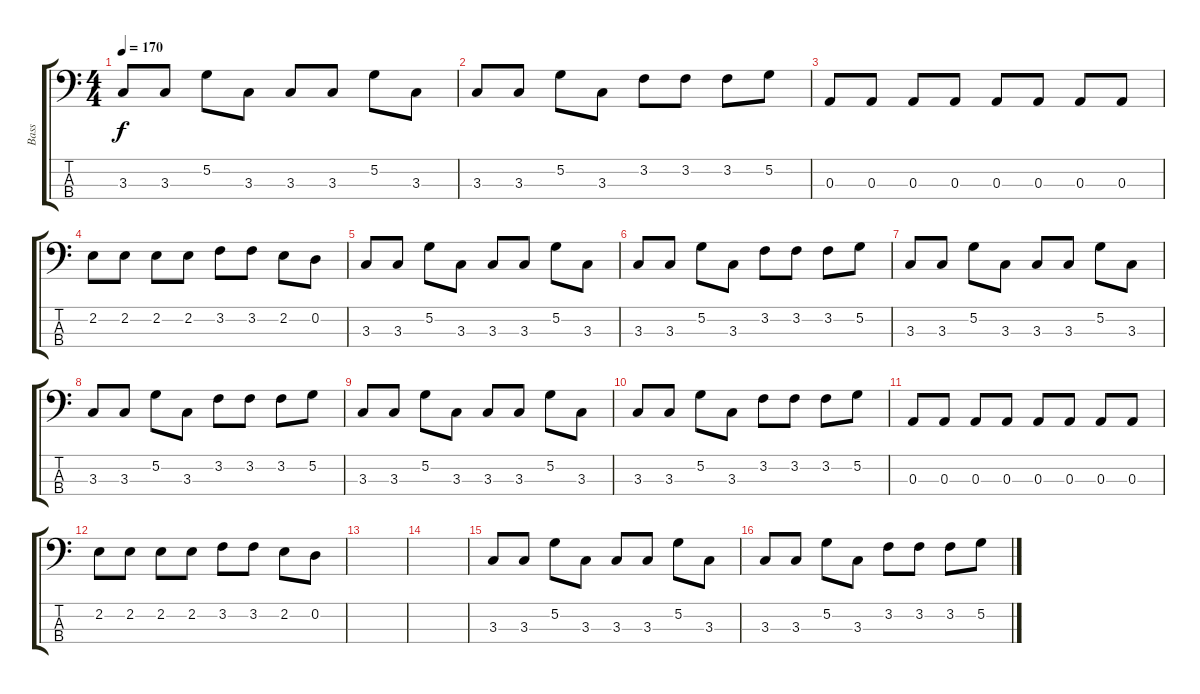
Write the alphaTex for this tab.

\track ("Bass" "Bass") {instrument electricbasspick}
\staff {score tabs}
\tuning (G2 D2 A1 E1) {hide}
\ts (4 4)
\tempo 170
\clef f4
\ks c
3.3.8{dy f} 3.3.8 5.2.8 3.3.8 3.3.8 3.3.8 5.2.8 3.3.8 |
3.3.8 3.3.8 5.2.8 3.3.8 3.2.8 3.2.8 3.2.8 5.2.8 |
0.3.8 0.3.8 0.3.8 0.3.8 0.3.8 0.3.8 0.3.8 0.3.8 |
2.2.8 2.2.8 2.2.8 2.2.8 3.2.8 3.2.8 2.2.8 0.2.8 |
3.3.8 3.3.8 5.2.8 3.3.8 3.3.8 3.3.8 5.2.8 3.3.8 |
3.3.8 3.3.8 5.2.8 3.3.8 3.2.8 3.2.8 3.2.8 5.2.8 |
3.3.8 3.3.8 5.2.8 3.3.8 3.3.8 3.3.8 5.2.8 3.3.8 |
3.3.8 3.3.8 5.2.8 3.3.8 3.2.8 3.2.8 3.2.8 5.2.8 |
3.3.8 3.3.8 5.2.8 3.3.8 3.3.8 3.3.8 5.2.8 3.3.8 |
3.3.8 3.3.8 5.2.8 3.3.8 3.2.8 3.2.8 3.2.8 5.2.8 |
0.3.8 0.3.8 0.3.8 0.3.8 0.3.8 0.3.8 0.3.8 0.3.8 |
2.2.8 2.2.8 2.2.8 2.2.8 3.2.8 3.2.8 2.2.8 0.2.8 |
|
|
3.3.8 3.3.8 5.2.8 3.3.8 3.3.8 3.3.8 5.2.8 3.3.8 |
3.3.8 3.3.8 5.2.8 3.3.8 3.2.8 3.2.8 3.2.8 5.2.8
